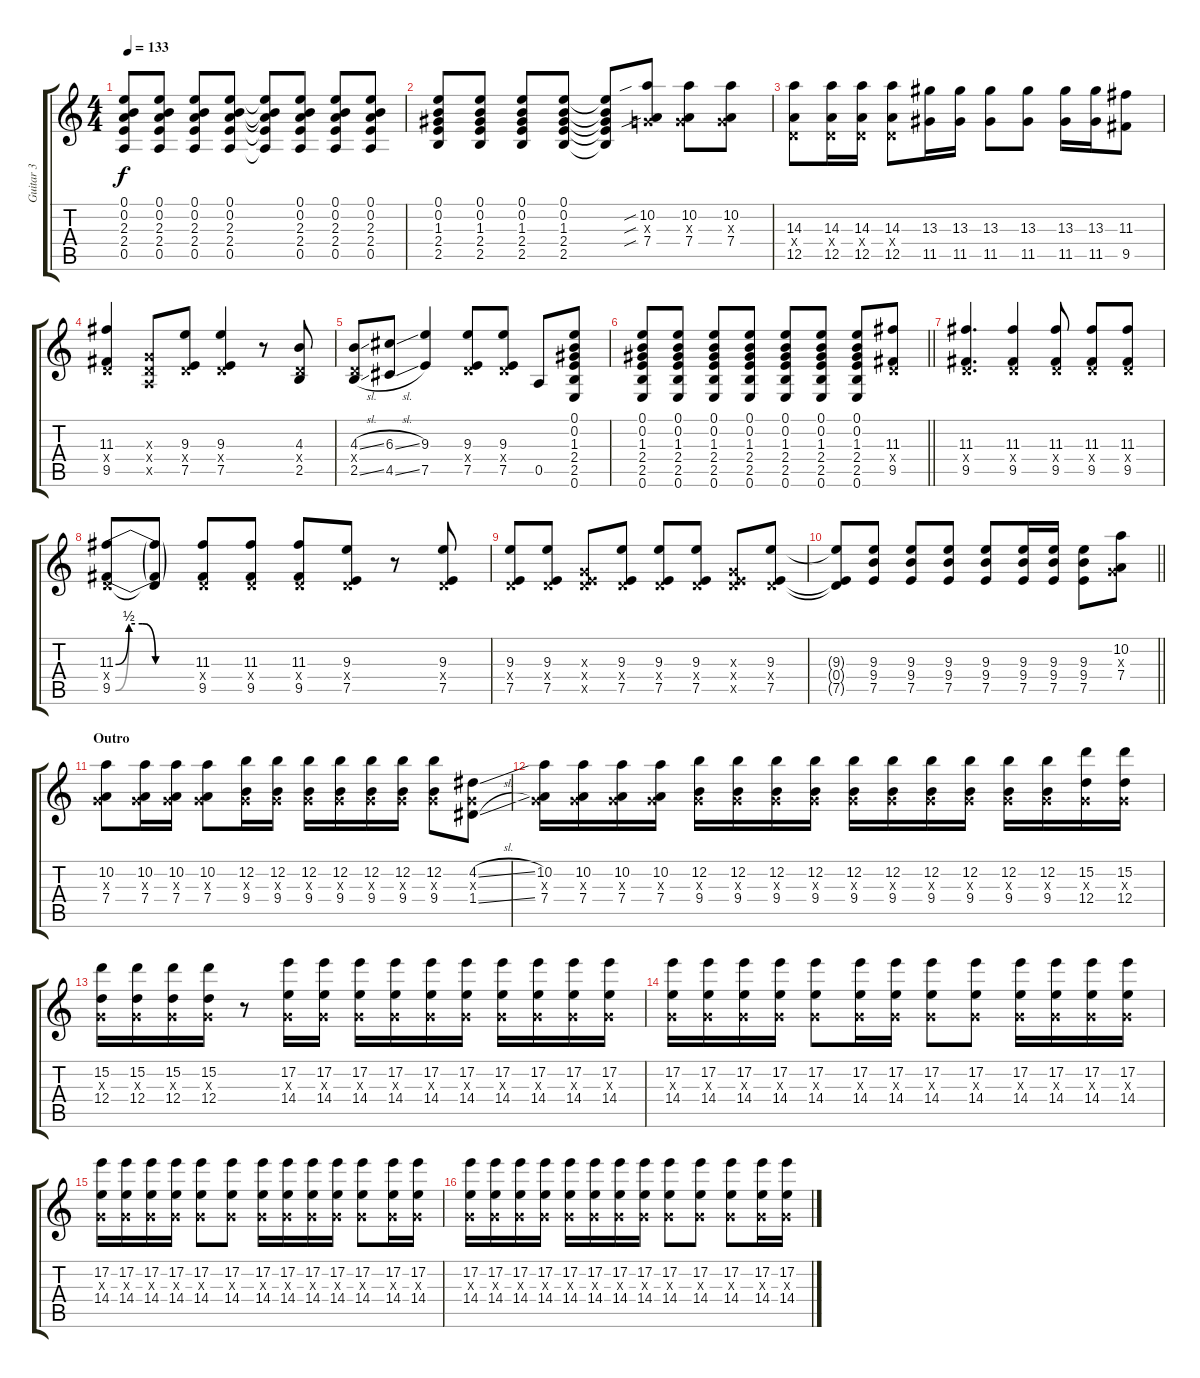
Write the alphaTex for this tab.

\track ("Guitar 3" "Guitar 3") {instrument distortionguitar}
\staff {score tabs}
\tuning (E4 B3 G3 D3 A2 E2) {hide}
\ts (4 4)
\tempo 133
\clef g2
\ks c
(0.1 0.2 2.3 2.4 0.5).8{dy f} (0.1 0.2 2.3 2.4 0.5).8 (0.1 0.2 2.3 2.4 0.5).8 (0.1 0.2 2.3 2.4 0.5).8 (0.1{t} 0.2{t} 2.3{t} 2.4{t} 0.5{t}).8 (0.1 0.2 2.3 2.4 0.5).8 (0.1 0.2 2.3 2.4 0.5).8 (0.1 0.2 2.3 2.4 0.5).8 |
(0.1 0.2 1.3 2.4 2.5).8 (0.1 0.2 1.3 2.4 2.5).8 (0.1 0.2 1.3 2.4 2.5).8 (0.1 0.2 1.3 2.4 2.5).8 (0.1{t} 0.2{t} 1.3{t} 2.4{t} 2.5{t}).8 (10.2{sib} 0.3{sib x} 7.4{sib}).8 (10.2 0.3{x} 7.4).8 (10.2 0.3{x} 7.4).8 |
(14.3 0.4{x} 12.5).8 (14.3 0.4{x} 12.5).16 (14.3 0.4{x} 12.5).16 (14.3 0.4{x} 12.5).8 (13.3 11.5).16 (13.3 11.5).16 (13.3 11.5).8 (13.3 11.5).8 (13.3 11.5).16 (13.3 11.5).16 (11.3 9.5).8 |
(11.3 0.4{x} 9.5).4 (0.3{x} 0.4{x} 0.5{x}).8 (9.3 0.4{x} 7.5).8 (9.3 0.4{x} 7.5).4 r.8 (4.3 0.4{x} 2.5).8 |
(4.3{sl} 0.4{x} 2.5{sl}).8 (6.3{sl} 4.5{sl}).8 (9.3 7.5).4 (9.3 0.4{x} 7.5).8 (9.3 0.4{x} 7.5).8 0.5.8 (0.1 0.2 1.3 2.4 2.5 0.6).8 |
\barLineRight lightlight
(0.1 0.2 1.3 2.4 2.5 0.6).8 (0.1 0.2 1.3 2.4 2.5 0.6).8 (0.1 0.2 1.3 2.4 2.5 0.6).8 (0.1 0.2 1.3 2.4 2.5 0.6).8 (0.1 0.2 1.3 2.4 2.5 0.6).8 (0.1 0.2 1.3 2.4 2.5 0.6).8 (0.1 0.2 1.3 2.4 2.5 0.6).8 (11.3 0.4{x} 9.5).8 |
(11.3 0.4{x} 9.5).4{d} (11.3 0.4{x} 9.5).4 (11.3 0.4{x} 9.5).8 (11.3 0.4{x} 9.5).8 (11.3 0.4{x} 9.5).8 |
(11.3{be (custom 0 0 10 2 20 2 30 0 60 0)} 0.4{x} 9.5{be (custom 0 0 10 2 20 2 30 0 60 0)}).8 (11.3{t} 0.4{t} 9.5{t}).8 (11.3 0.4{x} 9.5).8 (11.3 0.4{x} 9.5).8 (11.3 0.4{x} 9.5).8 (9.3 0.4{x} 7.5).8 r.8 (9.3 0.4{x} 7.5).8 |
(9.3 0.4{x} 7.5).8 (9.3 0.4{x} 7.5).8 (0.3{x} 0.4{x} 7.5{x}).8 (9.3 0.4{x} 7.5).8 (9.3 0.4{x} 7.5).8 (9.3 0.4{x} 7.5).8 (0.3{x} 0.4{x} 7.5{x}).8 (9.3 0.4{x} 7.5).8 |
\barLineRight lightlight
(9.3{t} 0.4{t} 7.5{t}).8 (9.3 9.4 7.5).8 (9.3 9.4 7.5).8 (9.3 9.4 7.5).8 (9.3 9.4 7.5).8 (9.3 9.4 7.5).16 (9.3 9.4 7.5).16 (9.3 9.4 7.5).8 (10.2 0.3{x} 7.4).8 |
\section ("" "Outro")
(10.2 0.3{x} 7.4).8{volume 12} (10.2 0.3{x} 7.4).16 (10.2 0.3{x} 7.4).16 (10.2 0.3{x} 7.4).8 (12.2 0.3{x} 9.4).16 (12.2 0.3{x} 9.4).16 (12.2 0.3{x} 9.4).16 (12.2 0.3{x} 9.4).16 (12.2 0.3{x} 9.4).16 (12.2 0.3{x} 9.4).16 (12.2 0.3{x} 9.4).8 (4.2{sl} 0.3{x} 1.4{sl}).8 |
(10.2 0.3{x} 7.4).16{volume 11} (10.2 0.3{x} 7.4).16 (10.2 0.3{x} 7.4).16 (10.2 0.3{x} 7.4).16 (12.2 0.3{x} 9.4).16 (12.2 0.3{x} 9.4).16 (12.2 0.3{x} 9.4).16 (12.2 0.3{x} 9.4).16 (12.2 0.3{x} 9.4).16 (12.2 0.3{x} 9.4).16 (12.2 0.3{x} 9.4).16 (12.2 0.3{x} 9.4).16 (12.2 0.3{x} 9.4).16 (12.2 0.3{x} 9.4).16 (15.2 0.3{x} 12.4).16 (15.2 0.3{x} 12.4).16 |
(15.2 0.3{x} 12.4).16{volume 10} (15.2 0.3{x} 12.4).16 (15.2 0.3{x} 12.4).16 (15.2 0.3{x} 12.4).16 r.8 (17.2 0.3{x} 14.4).16 (17.2 0.3{x} 14.4).16 (17.2 0.3{x} 14.4).16 (17.2 0.3{x} 14.4).16 (17.2 0.3{x} 14.4).16 (17.2 0.3{x} 14.4).16 (17.2 0.3{x} 14.4).16 (17.2 0.3{x} 14.4).16 (17.2 0.3{x} 14.4).16 (17.2 0.3{x} 14.4).16 |
(17.2 0.3{x} 14.4).16{volume 9} (17.2 0.3{x} 14.4).16 (17.2 0.3{x} 14.4).16 (17.2 0.3{x} 14.4).16 (17.2 0.3{x} 14.4).8 (17.2 0.3{x} 14.4).16 (17.2 0.3{x} 14.4).16 (17.2 0.3{x} 14.4).8 (17.2 0.3{x} 14.4).8 (17.2 0.3{x} 14.4).16 (17.2 0.3{x} 14.4).16 (17.2 0.3{x} 14.4).16 (17.2 0.3{x} 14.4).16 |
(17.2 0.3{x} 14.4).16{volume 8} (17.2 0.3{x} 14.4).16 (17.2 0.3{x} 14.4).16 (17.2 0.3{x} 14.4).16 (17.2 0.3{x} 14.4).8 (17.2 0.3{x} 14.4).8 (17.2 0.3{x} 14.4).16 (17.2 0.3{x} 14.4).16 (17.2 0.3{x} 14.4).16 (17.2 0.3{x} 14.4).16 (17.2 0.3{x} 14.4).8 (17.2 0.3{x} 14.4).16 (17.2 0.3{x} 14.4).16 |
(17.2 0.3{x} 14.4).16{volume 7} (17.2 0.3{x} 14.4).16 (17.2 0.3{x} 14.4).16 (17.2 0.3{x} 14.4).16 (17.2 0.3{x} 14.4).16 (17.2 0.3{x} 14.4).16 (17.2 0.3{x} 14.4).16 (17.2 0.3{x} 14.4).16 (17.2 0.3{x} 14.4).8 (17.2 0.3{x} 14.4).8 (17.2 0.3{x} 14.4).8 (17.2 0.3{x} 14.4).16 (17.2 0.3{x} 14.4).16
